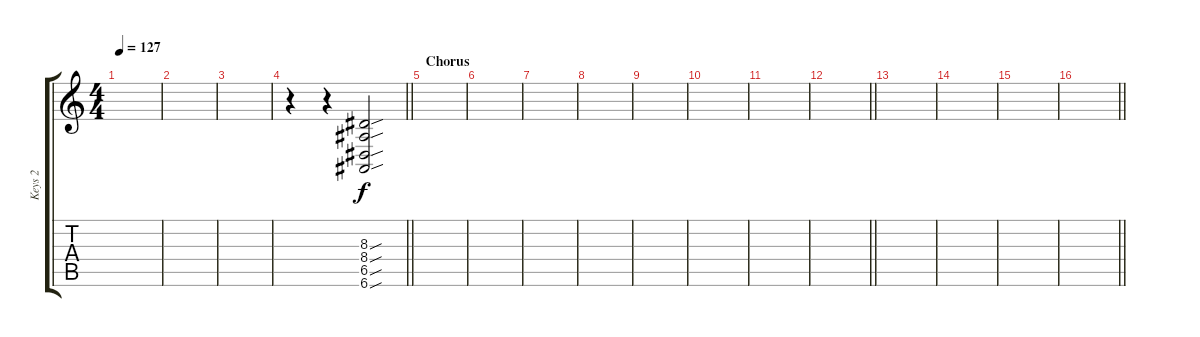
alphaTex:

\track ("Keys 2" "Keys 2") {instrument voiceoohs}
\staff {score tabs}
\tuning (E4 B3 G3 D3 A2 E2) {hide}
\ts (4 4)
\tempo 127
\clef g2
\ks c
|
|
|
\barLineRight lightlight
r.4 r.4 (8.3{sou} 8.4{sou} 6.5{sou} 6.6{sou}).2 |
\section ("" "Chorus")
|
|
|
|
|
|
|
\barLineRight lightlight
|
|
|
|
\barLineRight lightlight
